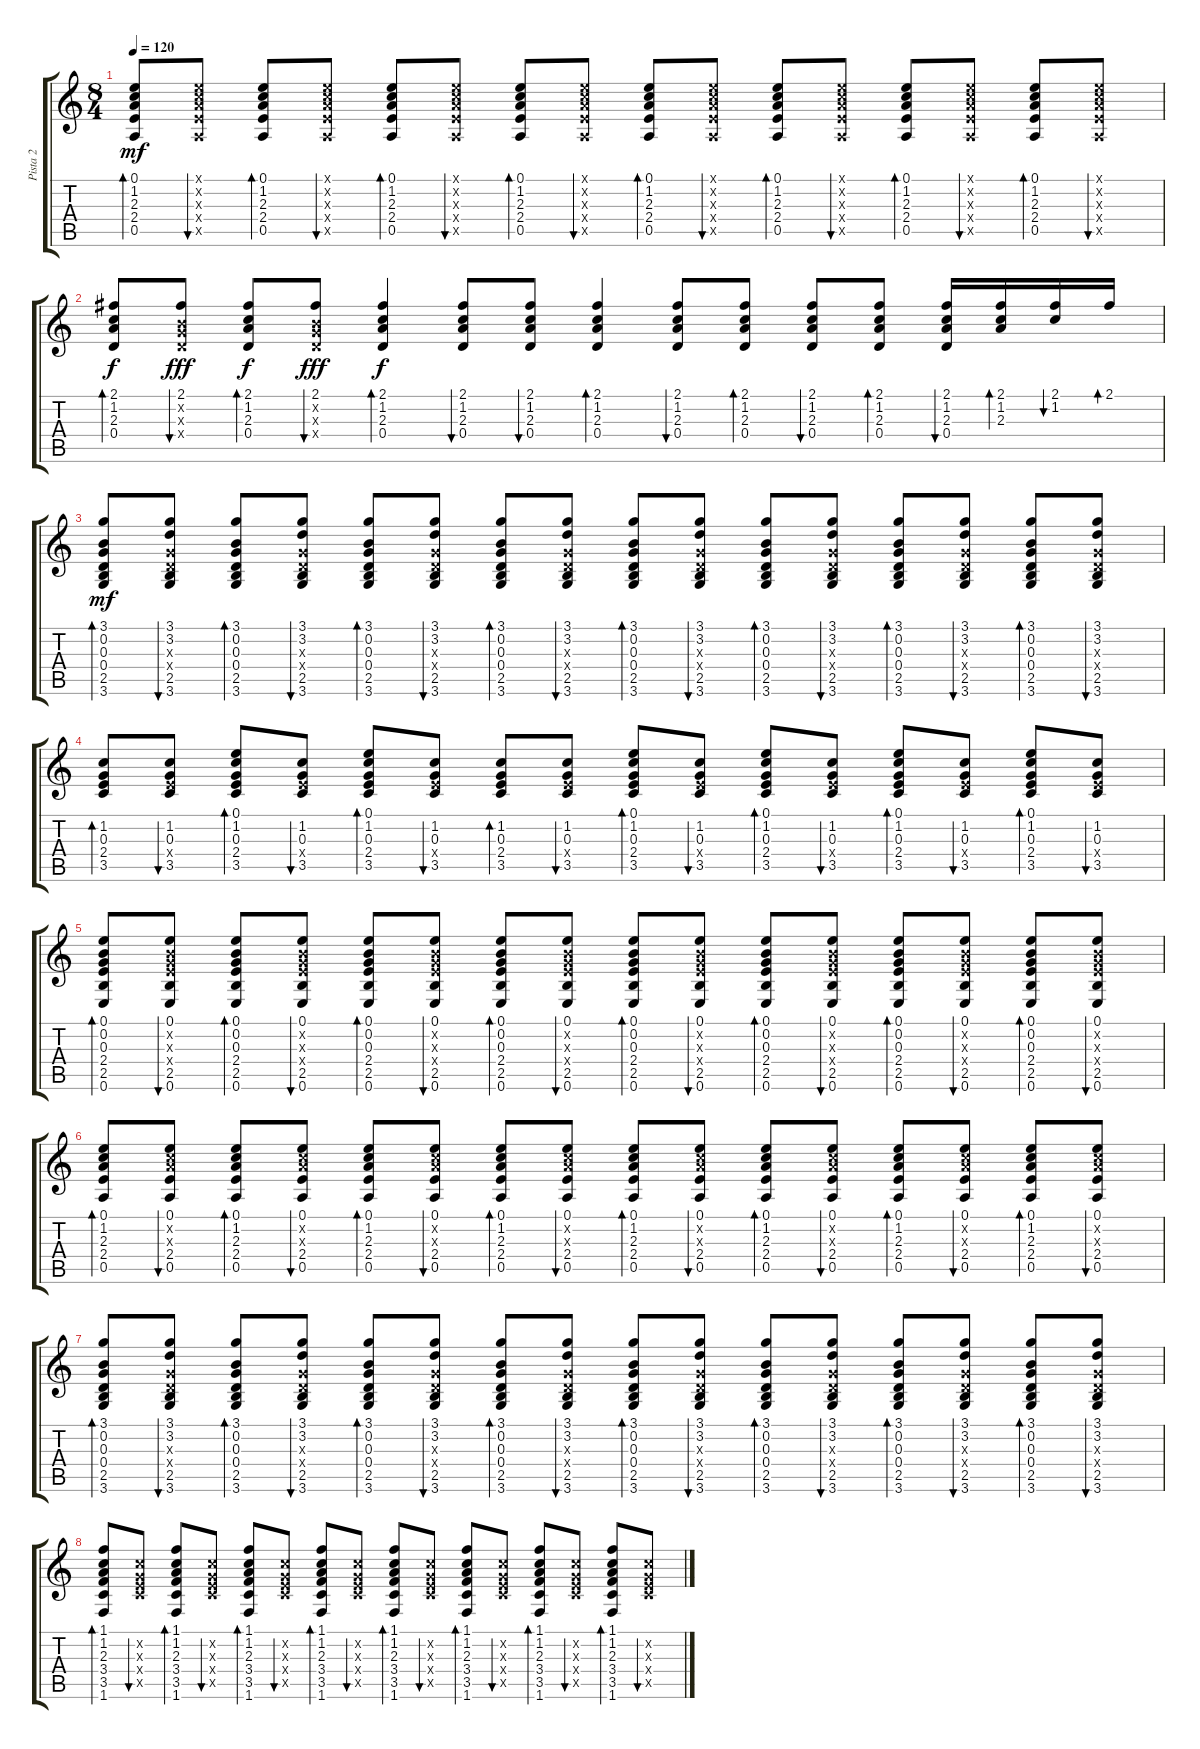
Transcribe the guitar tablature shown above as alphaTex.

\track ("Pista 2" "Pista 2") {instrument acousticguitarsteel}
\staff {score tabs}
\tuning (E4 B3 G3 D3 A2 E2) {hide}
\ts (8 4)
\tempo 120
\clef g2
\ks c
(0.1 1.2 2.3 2.4 0.5).8{bd 30 dy mf} (0.1{x} 1.2{x} 2.3{x} 2.4{x} 0.5{x}).8{bu 30} (0.1 1.2 2.3 2.4 0.5).8{bd 30} (0.1{x} 1.2{x} 2.3{x} 2.4{x} 0.5{x}).8{bu 30} (0.1 1.2 2.3 2.4 0.5).8{bd 30} (0.1{x} 1.2{x} 2.3{x} 2.4{x} 0.5{x}).8{bu 30} (0.1 1.2 2.3 2.4 0.5).8{bd 30} (0.1{x} 1.2{x} 2.3{x} 2.4{x} 0.5{x}).8{bu 30} (0.1 1.2 2.3 2.4 0.5).8{bd 30} (0.1{x} 1.2{x} 2.3{x} 2.4{x} 0.5{x}).8{bu 30} (0.1 1.2 2.3 2.4 0.5).8{bd 30} (0.1{x} 1.2{x} 2.3{x} 2.4{x} 0.5{x}).8{bu 30} (0.1 1.2 2.3 2.4 0.5).8{bd 30} (0.1{x} 1.2{x} 2.3{x} 2.4{x} 0.5{x}).8{bu 30} (0.1 1.2 2.3 2.4 0.5).8{bd 30} (0.1{x} 1.2{x} 2.3{x} 2.4{x} 0.5{x}).8{bu 30} |
(2.1 1.2 2.3 0.4).8{bd 30 dy f} (2.1 0.2{x} 0.3{x} 0.4{x}).8{bu 30 dy fff} (2.1 1.2 2.3 0.4).8{bd 30 dy f} (2.1 0.2{x} 0.3{x} 0.4{x}).8{bu 30 dy fff} (2.1 1.2 2.3 0.4).4{bd 30 dy f} (2.1 1.2 2.3 0.4).8{bu 30} (2.1 1.2 2.3 0.4).8{bu 30} (2.1 1.2 2.3 0.4).4{bd 30} (2.1 1.2 2.3 0.4).8{bu 30} (2.1 1.2 2.3 0.4).8{bd 30} (2.1 1.2 2.3 0.4).8{bu 30} (2.1 1.2 2.3 0.4).8{bd 30} (2.1 1.2 2.3 0.4).16{bu 30} (2.1 1.2 2.3).16{bd 30} (2.1 1.2).16{bu 30} 2.1.16{bd 30} |
(3.1 0.2 0.3 0.4 2.5 3.6).8{bd 30 dy mf} (3.1 3.2 0.3{x} 0.4{x} 2.5 3.6).8{bu 30} (3.1 0.2 0.3 0.4 2.5 3.6).8{bd 30} (3.1 3.2 0.3{x} 0.4{x} 2.5 3.6).8{bu 30} (3.1 0.2 0.3 0.4 2.5 3.6).8{bd 30} (3.1 3.2 0.3{x} 0.4{x} 2.5 3.6).8{bu 30} (3.1 0.2 0.3 0.4 2.5 3.6).8{bd 30} (3.1 3.2 0.3{x} 0.4{x} 2.5 3.6).8{bu 30} (3.1 0.2 0.3 0.4 2.5 3.6).8{bd 30} (3.1 3.2 0.3{x} 0.4{x} 2.5 3.6).8{bu 30} (3.1 0.2 0.3 0.4 2.5 3.6).8{bd 30} (3.1 3.2 0.3{x} 0.4{x} 2.5 3.6).8{bu 30} (3.1 0.2 0.3 0.4 2.5 3.6).8{bd 30} (3.1 3.2 0.3{x} 0.4{x} 2.5 3.6).8{bu 30} (3.1 0.2 0.3 0.4 2.5 3.6).8{bd 30} (3.1 3.2 0.3{x} 0.4{x} 2.5 3.6).8{bu 30} |
(1.2 0.3 2.4 3.5).8{bd 30} (1.2 0.3 2.4{x} 3.5).8{bu 30} (0.1 1.2 0.3 2.4 3.5).8{bd 30} (1.2 0.3 2.4{x} 3.5).8{bu 30} (0.1 1.2 0.3 2.4 3.5).8{bd 30} (1.2 0.3 2.4{x} 3.5).8{bu 30} (1.2 0.3 2.4 3.5).8{bd 30} (1.2 0.3 2.4{x} 3.5).8{bu 30} (0.1 1.2 0.3 2.4 3.5).8{bd 30} (1.2 0.3 2.4{x} 3.5).8{bu 30} (0.1 1.2 0.3 2.4 3.5).8{bd 30} (1.2 0.3 2.4{x} 3.5).8{bu 30} (0.1 1.2 0.3 2.4 3.5).8{bd 30} (1.2 0.3 2.4{x} 3.5).8{bu 30} (0.1 1.2 0.3 2.4 3.5).8{bd 30} (1.2 0.3 2.4{x} 3.5).8{bu 30} |
(0.1 0.2 0.3 2.4 2.5 0.6).8{bd 30} (0.1 0.2{x} 0.3{x} 2.4{x} 2.5 0.6).8{bu 30} (0.1 0.2 0.3 2.4 2.5 0.6).8{bd 30} (0.1 0.2{x} 0.3{x} 2.4{x} 2.5 0.6).8{bu 30} (0.1 0.2 0.3 2.4 2.5 0.6).8{bd 30} (0.1 0.2{x} 0.3{x} 2.4{x} 2.5 0.6).8{bu 30} (0.1 0.2 0.3 2.4 2.5 0.6).8{bd 30} (0.1 0.2{x} 0.3{x} 2.4{x} 2.5 0.6).8{bu 30} (0.1 0.2 0.3 2.4 2.5 0.6).8{bd 30} (0.1 0.2{x} 0.3{x} 2.4{x} 2.5 0.6).8{bu 30} (0.1 0.2 0.3 2.4 2.5 0.6).8{bd 30} (0.1 0.2{x} 0.3{x} 2.4{x} 2.5 0.6).8{bu 30} (0.1 0.2 0.3 2.4 2.5 0.6).8{bd 30} (0.1 0.2{x} 0.3{x} 2.4{x} 2.5 0.6).8{bu 30} (0.1 0.2 0.3 2.4 2.5 0.6).8{bd 30} (0.1 0.2{x} 0.3{x} 2.4{x} 2.5 0.6).8{bu 30} |
(0.1 1.2 2.3 2.4 0.5).8{bd 30} (0.1 1.2{x} 2.3{x} 2.4 0.5).8{bu 30} (0.1 1.2 2.3 2.4 0.5).8{bd 30} (0.1 1.2{x} 2.3{x} 2.4 0.5).8{bu 30} (0.1 1.2 2.3 2.4 0.5).8{bd 30} (0.1 1.2{x} 2.3{x} 2.4 0.5).8{bu 30} (0.1 1.2 2.3 2.4 0.5).8{bd 30} (0.1 1.2{x} 2.3{x} 2.4 0.5).8{bu 30} (0.1 1.2 2.3 2.4 0.5).8{bd 30} (0.1 1.2{x} 2.3{x} 2.4 0.5).8{bu 30} (0.1 1.2 2.3 2.4 0.5).8{bd 30} (0.1 1.2{x} 2.3{x} 2.4 0.5).8{bu 30} (0.1 1.2 2.3 2.4 0.5).8{bd 30} (0.1 1.2{x} 2.3{x} 2.4 0.5).8{bu 30} (0.1 1.2 2.3 2.4 0.5).8{bd 30} (0.1 1.2{x} 2.3{x} 2.4 0.5).8{bu 30} |
(3.1 0.2 0.3 0.4 2.5 3.6).8{bd 30} (3.1 3.2 0.3{x} 0.4{x} 2.5 3.6).8{bu 30} (3.1 0.2 0.3 0.4 2.5 3.6).8{bd 30} (3.1 3.2 0.3{x} 0.4{x} 2.5 3.6).8{bu 30} (3.1 0.2 0.3 0.4 2.5 3.6).8{bd 30} (3.1 3.2 0.3{x} 0.4{x} 2.5 3.6).8{bu 30} (3.1 0.2 0.3 0.4 2.5 3.6).8{bd 30} (3.1 3.2 0.3{x} 0.4{x} 2.5 3.6).8{bu 30} (3.1 0.2 0.3 0.4 2.5 3.6).8{bd 30} (3.1 3.2 0.3{x} 0.4{x} 2.5 3.6).8{bu 30} (3.1 0.2 0.3 0.4 2.5 3.6).8{bd 30} (3.1 3.2 0.3{x} 0.4{x} 2.5 3.6).8{bu 30} (3.1 0.2 0.3 0.4 2.5 3.6).8{bd 30} (3.1 3.2 0.3{x} 0.4{x} 2.5 3.6).8{bu 30} (3.1 0.2 0.3 0.4 2.5 3.6).8{bd 30} (3.1 3.2 0.3{x} 0.4{x} 2.5 3.6).8{bu 30} |
(1.1 1.2 2.3 3.4 3.5 1.6).8{bd 30} (1.2{x} 0.3{x} 2.4{x} 3.5{x}).8{bu 30} (1.1 1.2 2.3 3.4 3.5 1.6).8{bd 30} (1.2{x} 0.3{x} 2.4{x} 3.5{x}).8{bu 30} (1.1 1.2 2.3 3.4 3.5 1.6).8{bd 30} (1.2{x} 0.3{x} 2.4{x} 3.5{x}).8{bu 30} (1.1 1.2 2.3 3.4 3.5 1.6).8{bd 30} (1.2{x} 0.3{x} 2.4{x} 3.5{x}).8{bu 30} (1.1 1.2 2.3 3.4 3.5 1.6).8{bd 30} (1.2{x} 0.3{x} 2.4{x} 3.5{x}).8{bu 30} (1.1 1.2 2.3 3.4 3.5 1.6).8{bd 30} (1.2{x} 0.3{x} 2.4{x} 3.5{x}).8{bu 30} (1.1 1.2 2.3 3.4 3.5 1.6).8{bd 30} (1.2{x} 0.3{x} 2.4{x} 3.5{x}).8{bu 30} (1.1 1.2 2.3 3.4 3.5 1.6).8{bd 30} (1.2{x} 0.3{x} 2.4{x} 3.5{x}).8{bu 30}
